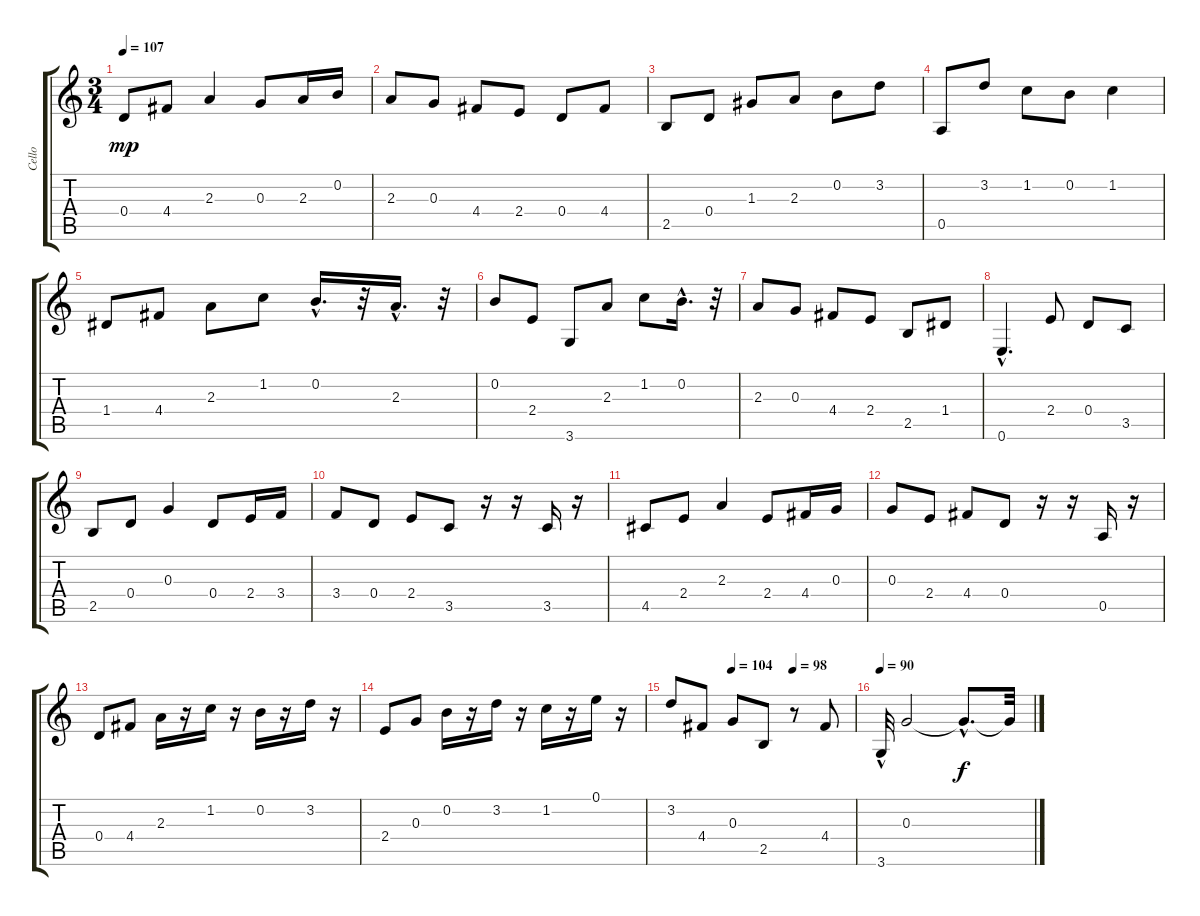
\track ("Cello" "Cello") {instrument acousticguitarnylon}
\staff {score tabs}
\tuning (E4 B3 G3 D3 A2 E2) {hide}
\ts (3 4)
\tempo 107
\clef g2
\ks c
0.4.8{dy mp} 4.4.8 2.3.4 0.3.8 2.3.16 0.2.16 |
2.3.8 0.3.8 4.4.8 2.4.8 0.4.8 4.4.8 |
2.5.8 0.4.8 1.3.8 2.3.8 0.2.8 3.2.8 |
0.5.8 3.2.8 1.2.8 0.2.8 1.2.4 |
1.4.8 4.4.8 2.3.8 1.2.8 0.2{hac}.16{d} r.32 2.3{hac}.16{d} r.32 |
0.2.8 2.4.8 3.6.8 2.3.8 1.2.8 0.2{hac}.16{d} r.32 |
2.3.8 0.3.8 4.4.8 2.4.8 2.5.8 1.4.8 |
0.6{hac}.4{d} 2.4.8 0.4.8 3.5.8 |
2.5.8 0.4.8 0.3.4 0.4.8 2.4.16 3.4.16 |
3.4.8 0.4.8 2.4.8 3.5.8 r.16 r.16 3.5.16 r.16 |
4.5.8 2.4.8 2.3.4 2.4.8 4.4.16 0.3.16 |
0.3.8 2.4.8 4.4.8 0.4.8 r.16 r.16 0.5.16 r.16 |
0.4.8 4.4.8 2.3.16 r.16 1.2.16 r.16 0.2.16 r.16 3.2.16 r.16 |
2.4.8 0.3.8 0.2.16 r.16 3.2.16 r.16 1.2.16 r.16 0.1.16 r.16 |
\tempo (104 0.3333333333333333)
\tempo (98 0.6666666666666666)
3.2.8 4.4.8 0.3.8 2.5.8 r.8 4.4.8 |
\tempo 90
3.6{hac}.32 0.3.2 0.3{hac t}.8{d dy f} 0.3{t}.32
